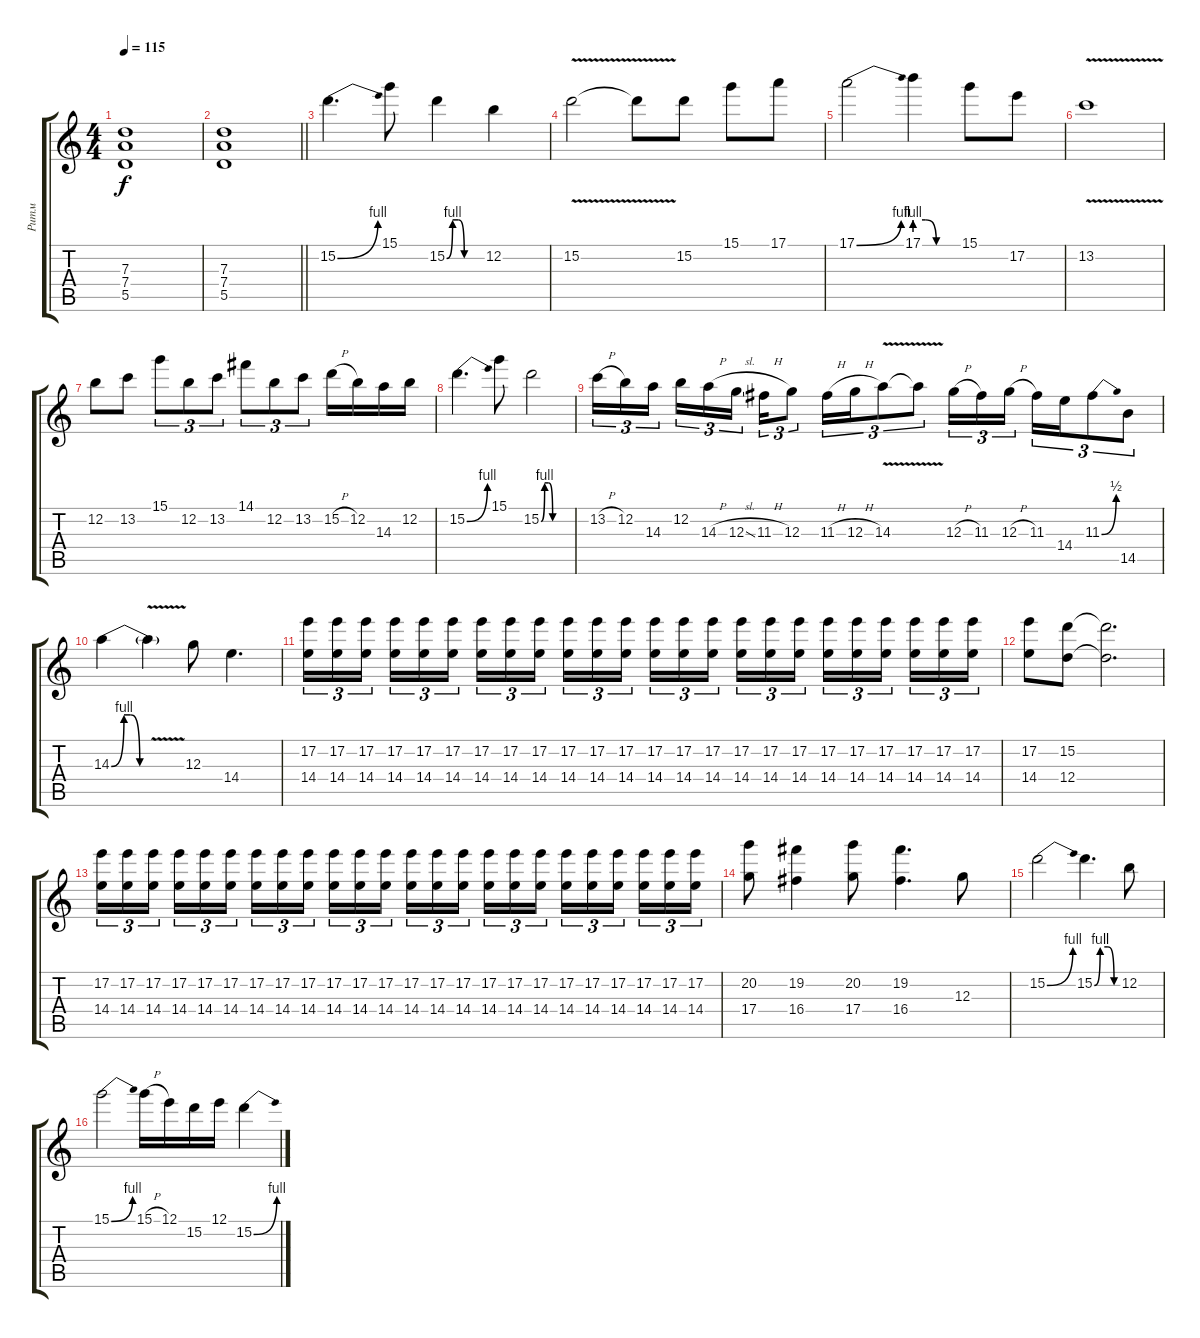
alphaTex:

\track ("Ритм" "Ритм") {instrument electricguitarclean}
\staff {score tabs}
\tuning (E4 B3 G3 D3 A2 E2) {hide}
\ts (4 4)
\tempo 115
\clef g2
\ks c
(7.3 7.4 5.5).1{dy f} |
\barLineRight lightlight
(7.3 7.4 5.5).1 |
15.2{be (bend 0 0 60 4)}.4{d} 15.1.8 15.2{be (custom 0 0 10 4 20 4 30 0 60 0)}.4 12.2.4 |
15.2{v}.2 15.2{t}.8 15.2.8 15.1.8 17.1.8 |
17.1{be (bend 0 0 60 4)}.2 17.1{be (custom 0 4 15 4 30 0 60 0)}.4 15.1.8 17.2.8 |
13.2{v}.1 |
12.2.8 13.2.8 15.1.8{tu (3 2)} 12.2.8{tu (3 2)} 13.2.8{tu (3 2)} 14.1.8{tu (3 2)} 12.2.8{tu (3 2)} 13.2.8{tu (3 2)} 15.2{h}.16 12.2.16 14.3.16 12.2.16 |
15.2{be (bend 0 0 60 4)}.4{d} 15.1.8 15.2{be (custom 0 0 7 4 15 4 23 0 60 0)}.2 |
13.2{h}.16{tu (3 2)} 12.2.16{tu (3 2)} 14.3.16{tu (3 2) beam splitsecondary} 12.2.16{tu (3 2)} 14.3{h}.16{tu (3 2)} 12.3{sl}.16{tu (3 2)} 11.3{h}.16{tu (3 2)} 12.3.8{tu (3 2)} 11.3{h}.16{tu (3 2)} 12.3{h}.16{tu (3 2)} 14.3{v}.8{tu (3 2)} 14.3{t}.8{tu (3 2)} 12.3{h}.16{tu (3 2)} 11.3.16{tu (3 2)} 12.3{h}.16{tu (3 2)} 11.3.16{tu (3 2)} 14.4.16{tu (3 2)} 11.3{be (bend 0 0 60 2)}.8{tu (3 2)} 14.5.8{tu (3 2)} |
14.3{be (custom 0 0 20 4 30 4 45 0 60 0)}.4 14.3{v t}.4 12.3.8 14.4.4{d} |
(17.2 14.4).16{tu (3 2)} (17.2 14.4).16{tu (3 2)} (17.2 14.4).16{tu (3 2) beam splitsecondary} (17.2 14.4).16{tu (3 2)} (17.2 14.4).16{tu (3 2)} (17.2 14.4).16{tu (3 2)} (17.2 14.4).16{tu (3 2)} (17.2 14.4).16{tu (3 2)} (17.2 14.4).16{tu (3 2) beam splitsecondary} (17.2 14.4).16{tu (3 2)} (17.2 14.4).16{tu (3 2)} (17.2 14.4).16{tu (3 2)} (17.2 14.4).16{tu (3 2)} (17.2 14.4).16{tu (3 2)} (17.2 14.4).16{tu (3 2) beam splitsecondary} (17.2 14.4).16{tu (3 2)} (17.2 14.4).16{tu (3 2)} (17.2 14.4).16{tu (3 2)} (17.2 14.4).16{tu (3 2)} (17.2 14.4).16{tu (3 2)} (17.2 14.4).16{tu (3 2) beam splitsecondary} (17.2 14.4).16{tu (3 2)} (17.2 14.4).16{tu (3 2)} (17.2 14.4).16{tu (3 2)} |
(17.2 14.4).8 (15.2 12.4).8 (15.2{t} 12.4{t}).2{d} |
(17.2 14.4).16{tu (3 2)} (17.2 14.4).16{tu (3 2)} (17.2 14.4).16{tu (3 2) beam splitsecondary} (17.2 14.4).16{tu (3 2)} (17.2 14.4).16{tu (3 2)} (17.2 14.4).16{tu (3 2)} (17.2 14.4).16{tu (3 2)} (17.2 14.4).16{tu (3 2)} (17.2 14.4).16{tu (3 2) beam splitsecondary} (17.2 14.4).16{tu (3 2)} (17.2 14.4).16{tu (3 2)} (17.2 14.4).16{tu (3 2)} (17.2 14.4).16{tu (3 2)} (17.2 14.4).16{tu (3 2)} (17.2 14.4).16{tu (3 2) beam splitsecondary} (17.2 14.4).16{tu (3 2)} (17.2 14.4).16{tu (3 2)} (17.2 14.4).16{tu (3 2)} (17.2 14.4).16{tu (3 2)} (17.2 14.4).16{tu (3 2)} (17.2 14.4).16{tu (3 2) beam splitsecondary} (17.2 14.4).16{tu (3 2)} (17.2 14.4).16{tu (3 2)} (17.2 14.4).16{tu (3 2)} |
(20.2 17.4).8 (19.2 16.4).4 (20.2 17.4).8 (19.2 16.4).4{d} 12.3.8 |
15.2{be (bend 0 0 60 4)}.2 15.2{be (custom 0 0 15 4 35 4 51 0 60 0)}.4{d} 12.2.8 |
15.1{be (bend 0 0 60 4)}.2 15.1{h}.16 12.1.16 15.2.16 12.1.16 15.2{be (bend 0 0 60 4)}.4
